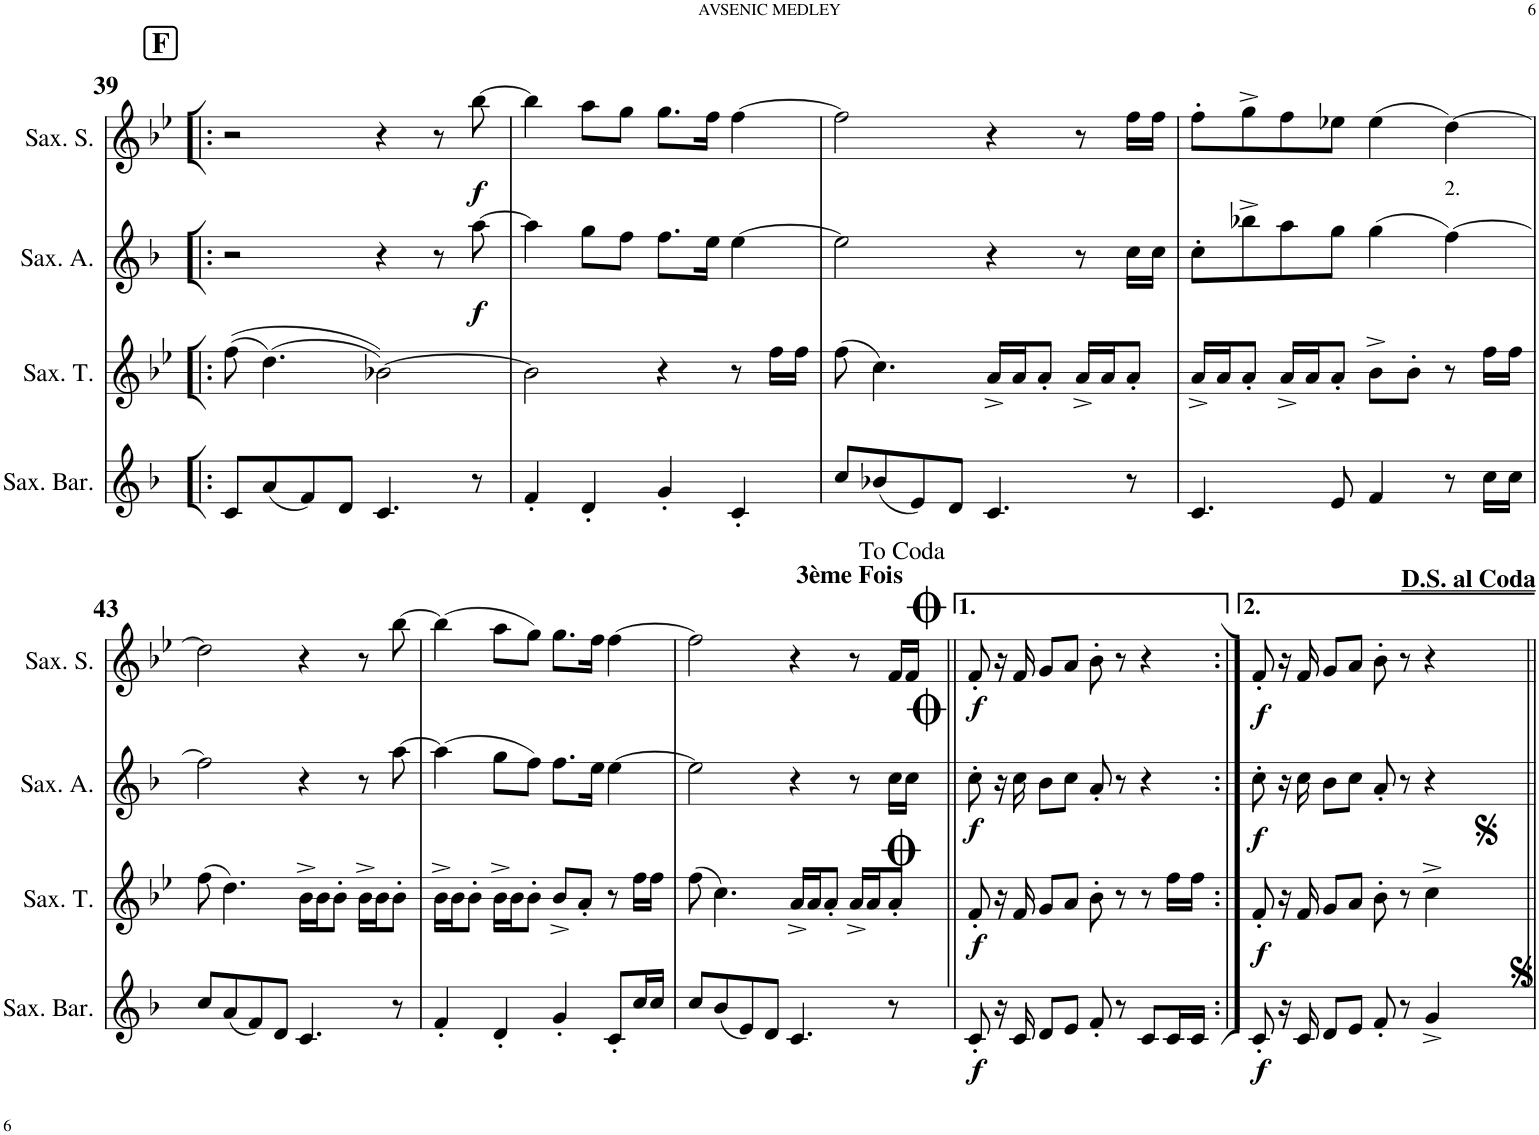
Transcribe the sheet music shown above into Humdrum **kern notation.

**kern	**dynam	**kern	**dynam	**kern	**dynam	**kern	**dynam	**kern	**dynam	**kern	**dynam	**kern	**dynam
*part7	*part7	*part6	*part6	*part5	*part5	*part4	*part4	*part3	*part3	*part2	*part2	*part1	*part1
*staff7	*staff7	*staff6	*staff6	*staff5	*staff5	*staff4	*staff4	*staff3	*staff3	*staff2	*staff2	*staff1	*staff1
*I"Soprano	*	*I"Saxophone Baryton	*	*I"Baryton	*	*I"Ténor 2	*	*I"Saxophone Ténor	*	*I"Saxophone Alto	*	*I"Saxophone Soprano	*
*I'S.	*	*I'Sax. Bar.	*	*I'Bary.	*	*I'T.2	*	*I'Sax. T.	*	*I'Sax. A.	*	*I'Sax. S.	*
!!LO:PB:g=z
*clefG2	*	*clefG2	*	*clefGv2	*	*clefGv2	*	*clefG2	*	*clefG2	*	*clefG2	*
*	*	*Trd12c21	*	*Trd7c12	*	*	*	*Trd8c14	*	*Trd5c9	*	*Trd1c2	*
*k[b-e-a-d-]	*	*k[b-]	*	*k[b-e-a-d-]	*	*k[b-e-a-d-]	*	*k[b-e-]	*	*k[b-]	*	*k[b-e-]	*
*M4/4	*	*M4/4	*	*M4/4	*	*M4/4	*	*M4/4	*	*M4/4	*	*M4/4	*
*met(c)	*	*met(c)	*	*met(c)	*	*met(c)	*	*met(c)	*	*met(c)	*	*met(c)	*
!!LO:REH:place=s1:a:B:cj:fs=14:t=F
=39!|:	=39!|:	=39!|:	=39!|:	=39!|:	=39!|:	=39!|:	=39!|:	=39!|:	=39!|:	=39!|:	=39!|:	=39!|:	=39!|:
2r	.	8c/L	.	8EE-/L	.	(8E-	.	((8ff\	.	2r	.	2r	.
.	.	(8a/	.	(8C/J	.	(4.C)	.	(4.dd\)	.	.	.	.	.
.	.	8f/)	.	8AA-/L)	.	.	.	.	.	.	.	.	.
.	.	8d/J	.	8FF/J	.	.	.	.	.	.	.	.	.
4r	.	4.c/	.	4.EE-	.	[2AA-)	.	[2b-X\))	.	4r	.	4r	.
8r	.	.	.	.	.	.	.	.	.	8r	.	8r	.
!	!LO:DY:b	!	!	!	!	!	!	!	!	!	!LO:DY:b	!	!LO:DY:b
[8aa-	f	8r	.	8r	.	.	.	.	.	[8aa\	f	[8bb-\	f
=40	=40	=40	=40	=40	=40	=40	=40	=40	=40	=40	=40	=40	=40
4aa-]	.	4f'/	.	4AA-'	.	2AA-]	.	2b-\]	.	4aa\]	.	4bb-\]	.
8g/L	.	4d'/	.	4FF'	.	.	.	.	.	8gg\L	.	8aa\L	.
8f/J	.	.	.	.	.	.	.	.	.	8ff\J	.	8gg\J	.
8.f\L	.	4g'/	.	4BB-'	.	4r	.	4r	.	8.ff\L	.	8.gg\L	.
16ee-\Jk	.	.	.	.	.	.	.	.	.	16ee\Jk	.	16ff\Jk	.
[4ee-	.	4c'/	.	4EE-'	.	8r	.	8r	.	[4ee\	.	[4ff\	.
.	.	.	.	.	.	16E-/LL	.	16ff\LL	.	.	.	.	.
.	.	.	.	.	.	16E-/JJ	.	16ff\JJ	.	.	.	.	.
=41	=41	=41	=41	=41	=41	=41	=41	=41	=41	=41	=41	=41	=41
2ee-]	.	8cc/L	.	8E-/L	.	(8E-	.	(8ff\	.	2ee\]	.	2ff\]	.
.	.	(8b-X/	.	(8D-/J	.	4.BB-)	.	4.cc\)	.	.	.	.	.
.	.	8e/)	.	8GG/L)	.	.	.	.	.	.	.	.	.
.	.	8d/J	.	8FF/J	.	.	.	.	.	.	.	.	.
4r	.	4.c/	.	4.EE-	.	16EE-^/LL	.	16a^/LL	.	4r	.	4r	.
.	.	.	.	.	.	16EE-/J	.	16a/J	.	.	.	.	.
.	.	.	.	.	.	8EE-'/J	.	8a'/J	.	.	.	.	.
8r	.	.	.	.	.	16EE-^/LL	.	16a^/LL	.	8r	.	8r	.
.	.	.	.	.	.	16EE-/J	.	16a/J	.	.	.	.	.
16ee-\LL	.	8r	.	8r	.	8EE-'/J	.	8a'/J	.	16cc\LL	.	16ff\LL	.
16ee-\JJ	.	.	.	.	.	.	.	.	.	16cc\JJ	.	16ff\JJ	.
=42	=42	=42	=42	=42	=42	=42	=42	=42	=42	=42	=42	=42	=42
8ee-'\L	.	4.c/	.	4.EE-	.	16EE-^/LL	.	16a^/LL	.	8cc'\L	.	8ff'\L	.
.	.	.	.	.	.	16EE-/J	.	16a/J	.	.	.	.	.
8f^\J	.	.	.	.	.	8EE-'/J	.	8a'/J	.	8bb-X^\	.	8gg^\	.
8ee-\L	.	.	.	.	.	16EE-^/LL	.	16a^/LL	.	8aa\	.	8ff\	.
.	.	.	.	.	.	16EE-/J	.	16a/J	.	.	.	.	.
8dd-\J	.	8e/	.	8GG	.	8EE-'/J	.	8a'/J	.	8gg\J	.	8ee-X\J	.
(4dd-	.	4f/	.	4AA-	.	8EE-^/L	.	8b-^\L	.	(4gg\	.	(4ee-\	.
.	.	.	.	.	.	8EE-'/J	.	8b-'\J	.	.	.	.	.
!	!	!	!	!	!	!	!	!	!	!LO:TX:a:t=2.	!	!	!
[4cc)	.	8r	.	8r	.	8r	.	8r	.	[4ff\)	.	[4dd\)	.
.	.	16cc\LL	.	16E-/LL	.	16E-/LL	.	16ff\LL	.	.	.	.	.
.	.	16cc\JJ	.	16E-/JJ	.	16E-/JJ	.	16ff\JJ	.	.	.	.	.
!!LO:LB:g=z
=43	=43	=43	=43	=43	=43	=43	=43	=43	=43	=43	=43	=43	=43
2cc]	.	8cc/L	.	8E-/L	.	(8E-	.	(8ff\	.	2ff\]	.	2dd\]	.
.	.	(8a/	.	(8C/J	.	4.C)	.	4.dd\)	.	.	.	.	.
.	.	8f/)	.	8AA-/L)	.	.	.	.	.	.	.	.	.
.	.	8d/J	.	8FF/J	.	.	.	.	.	.	.	.	.
4r	.	4.c/	.	4.EE-	.	16EE-^/LL	.	16b-^\LL	.	4r	.	4r	.
.	.	.	.	.	.	16EE-/J	.	16b-\J	.	.	.	.	.
.	.	.	.	.	.	8EE-'/J	.	8b-'\J	.	.	.	.	.
8r	.	.	.	.	.	16EE-^/LL	.	16b-^\LL	.	8r	.	8r	.
.	.	.	.	.	.	16EE-/J	.	16b-\J	.	.	.	.	.
[8aa-	.	8r	.	8r	.	8EE-'/J	.	8b-'\J	.	[8aa\	.	[8bb-\	.
=44	=44	=44	=44	=44	=44	=44	=44	=44	=44	=44	=44	=44	=44
(4aa-]	.	4f'/	.	8AA-/L	.	16EE-^/LL	.	16b-^\LL	.	(4aa\]	.	(4bb-\]	.
.	.	.	.	.	.	16EE-/J	.	16b-\J	.	.	.	.	.
.	.	.	.	8AA-/J	.	8EE-'/J	.	8b-'\J	.	.	.	.	.
8g/L	.	4d'/	.	8FF/L	.	16EE-^/LL	.	16b-^\LL	.	8gg\L	.	8aa\L	.
.	.	.	.	.	.	16EE-/J	.	16b-\J	.	.	.	.	.
8f/J)	.	.	.	8FF/J	.	8EE-'/J	.	8b-'\J	.	8ff\J)	.	8gg\J)	.
8.f\L	.	4g'/	.	4BB-'	.	8EE-^/L	.	8b-^/L	.	8.ff\L	.	8.gg\L	.
.	.	.	.	.	.	8EE-'/J	.	8a'/J	.	.	.	.	.
16ee-\Jk	.	.	.	.	.	.	.	.	.	16ee\Jk	.	16ff\Jk	.
[4ee-	.	8c'/L	.	8EE-'/L	.	8r	.	8r	.	[4ee\	.	[4ff\	.
.	.	16cc/L	.	16E-/L	.	16E-/LL	.	16ff\LL	.	.	.	.	.
.	.	16cc/JJ	.	16E-/JJ	.	16E-/JJ	.	16ff\JJ	.	.	.	.	.
=45	=45	=45	=45	=45	=45	=45	=45	=45	=45	=45	=45	=45	=45
2ee-]	.	8cc/L	.	8E-/L	.	(8E-	.	(8ff\	.	2ee\]	.	2ff\]	.
.	.	(8b-/	.	(8D-/J	.	4.BB-)	.	4.cc\)	.	.	.	.	.
.	.	8e/)	.	8GG/L)	.	.	.	.	.	.	.	.	.
.	.	8d/J	.	8FF/J	.	.	.	.	.	.	.	.	.
4r	.	4.c/	.	4.EE-	.	16EE-^/LL	.	16a^/LL	.	4r	.	4r	.
.	.	.	.	.	.	16EE-/J	.	16a/J	.	.	.	.	.
.	.	.	.	.	.	8EE-'/J	.	8a'/J	.	.	.	.	.
8r	.	.	.	.	.	16EE-^/LL	.	16a^/LL	.	8r	.	8r	.
.	.	.	.	.	.	16EE-/J	.	16a/J	.	.	.	.	.
!	!	!	!	!	!	!	!	!	!	!	!	!LO:TX:a:B:t=3ème Fois	!
16e-/LL	.	8r	.	8r	.	8EE-'/J	.	8a'/J	.	16cc\LL	.	16f/LL	.
16e-/JJ	.	.	.	.	.	.	.	.	.	16cc\JJ	.	16f/JJ	.
=46||	=46||	=46||	=46||	=46||	=46||	=46||	=46||	=46||	=46||	=46||	=46||	=46||	=46||
!	!LO:DY:b	!	!LO:DY:b	!	!LO:DY:b	!	!LO:DY:b	!	!LO:DY:b	!	!LO:DY:b	!	!LO:DY:b
8e-'	f	8c'/	f	8EE-'	f	8EE-'	f	8f'/	f	8cc'\	f	8f'/	f
16r	.	16r	.	16r	.	16r	.	16r	.	16r	.	16r	.
16e-	.	16c/	.	16EE-	.	16EE-	.	16f/	.	16cc\	.	16f/	.
8f/L	.	8d/L	.	8DD-/L	.	8DD-/L	.	8g/L	.	8b-\L	.	8g/L	.
8g/J	.	8e/J	.	8EE-/J	.	8EE-/J	.	8a/J	.	8cc\J	.	8a/J	.
8a-'	.	8f'/	.	8C'	.	8CC'	.	8b-'\	.	8a'/	.	8b-'\	.
8r	.	8r	.	8r	.	8r	.	8r	.	8r	.	8r	.
4r	.	8c/L	.	8EE-/L	.	8r	.	8r	.	4r	.	4r	.
.	.	16c/L	.	16EE-/L	.	16E-/LL	.	16ff\LL	.	.	.	.	.
.	.	16c/JJ	.	16EE-/JJ	.	16E-/JJ	.	16ff\JJ	.	.	.	.	.
=47:|!	=47:|!	=47:|!	=47:|!	=47:|!	=47:|!	=47:|!	=47:|!	=47:|!	=47:|!	=47:|!	=47:|!	=47:|!	=47:|!
!	!LO:DY:b	!	!LO:DY:b	!	!LO:DY:b	!	!LO:DY:b	!	!LO:DY:b	!	!LO:DY:b	!	!LO:DY:b
8e-'	f	8c'/	f	8EE-'	f	8EE-'	f	8f'/	f	8cc'\	f	8f'/	f
16r	.	16r	.	16r	.	16r	.	16r	.	16r	.	16r	.
16e-	.	16c/	.	16EE-	.	16EE-	.	16f/	.	16cc\	.	16f/	.
8f/L	.	8d/L	.	8DD-/L	.	8DD-/L	.	8g/L	.	8b-\L	.	8g/L	.
8g/J	.	8e/J	.	8EE-/J	.	8EE-/J	.	8a/J	.	8cc\J	.	8a/J	.
8a-'	.	8f'/	.	8C'	.	8CC'	.	8b-'\	.	8a'/	.	8b-'\	.
8r	.	8r	.	8r	.	8r	.	8r	.	8r	.	8r	.
4r	.	4g^/	.	4BB-^	.	4BBB-^>	.	4cc^\	.	4r	.	4r	.
=||	=||	=||	=||	=||	=||	=||	=||	=||	=||	=||	=||	=||	=||
*-	*-	*-	*-	*-	*-	*-	*-	*-	*-	*-	*-	*-	*-
